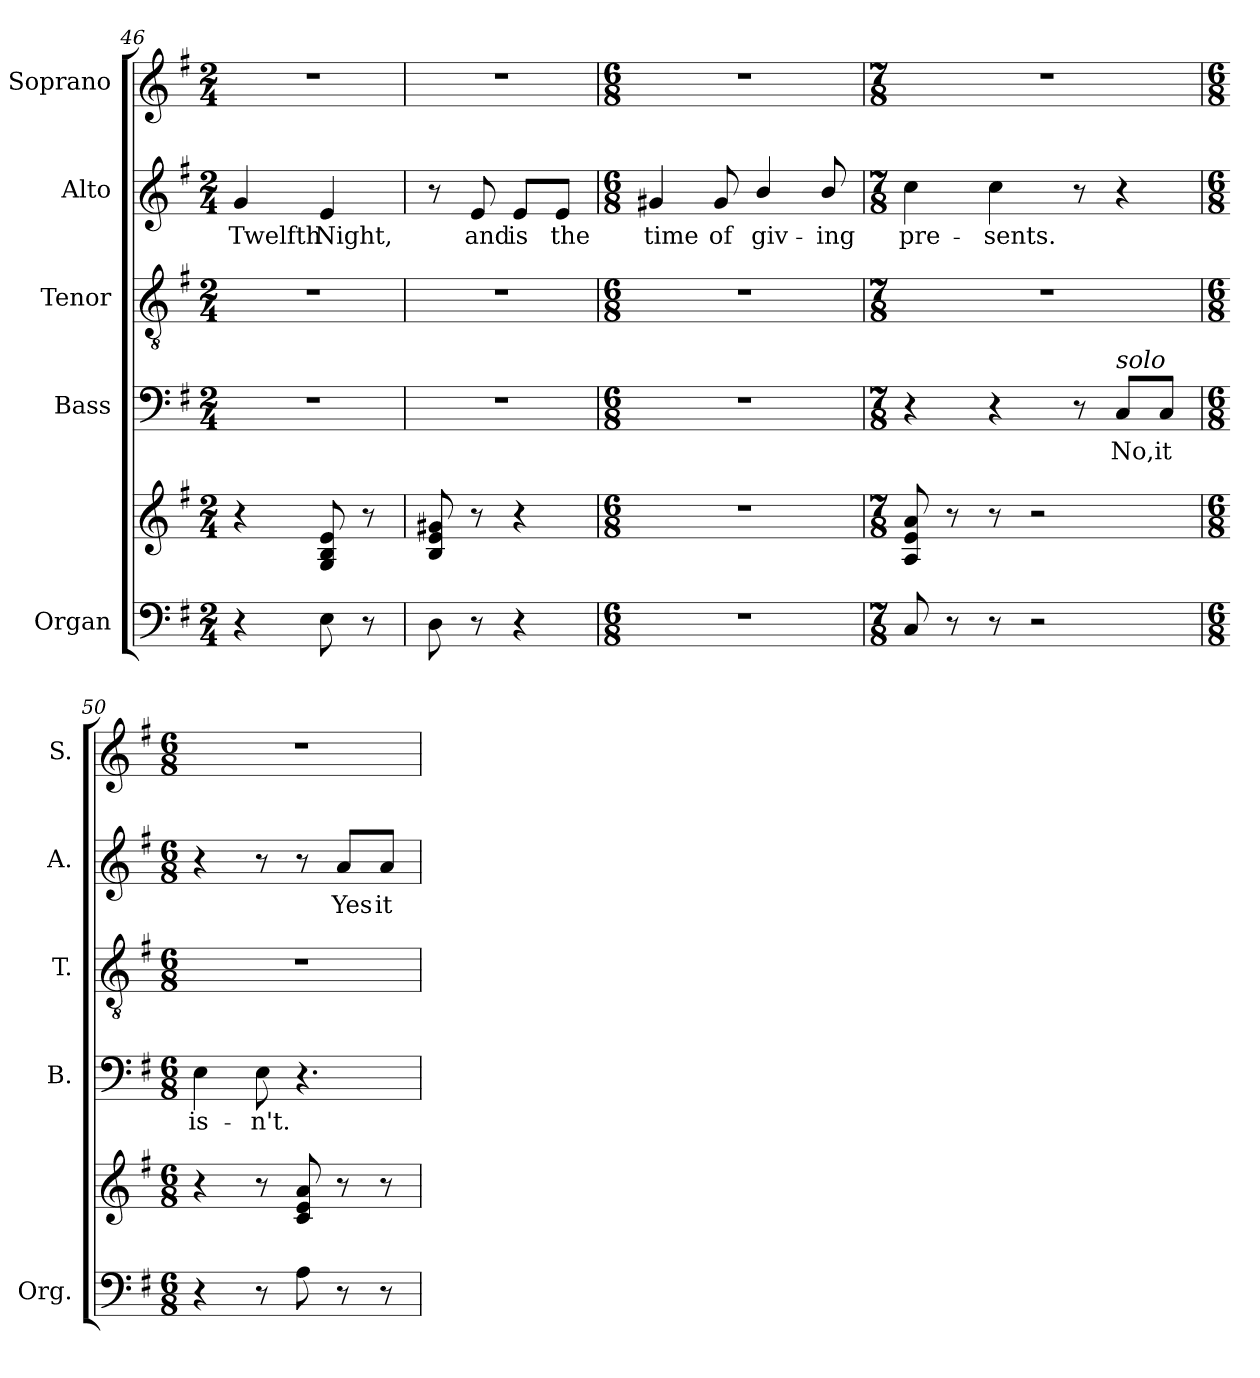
**kern	**kern	**kern	**text	**kern	**kern	**text	**kern
*part5	*part5	*part4	*part4	*part3	*part2	*part2	*part1
*staff6	*staff5	*staff4	*staff4	*staff3	*staff2	*staff2	*staff1
*I"Organ	*	*I"Bass	*	*I"Tenor	*I"Alto	*	*I"Soprano
*I'Org.	*	*I'B.	*	*I'T.	*I'A.	*	*I'S.
*clefF4	*clefG2	*clefF4	*	*clefGv2	*clefG2	*	*clefG2
*	*	*	*	*ITrd7c12	*	*	*
*k[f#]	*k[f#]	*k[f#]	*	*k[f#]	*k[f#]	*	*k[f#]
*G:	*G:	*G:	*	*G:	*G:	*	*G:
*M2/4	*M2/4	*M2/4	*	*M2/4	*M2/4	*	*M2/4
=46	=46	=46	=46	=46	=46	=46	=46
!	!	!LO:N:vis=1	!	!LO:N:vis=1	!	!	!
!	!	!	!	!	!	!LO:LY:b:color=#000000	!LO:N:vis=1
4r	4r	2r	.	2r	4gi/	Twelfth	2r
!	!	!	!	!	!	!LO:LY:b:color=#000000	!
8Ei\	8Gi/ 8Bi 8ei	.	.	.	4ei/	Night,	.
8r	8r	.	.	.	.	.	.
=47	=47	=47	=47	=47	=47	=47	=47
!	!	!LO:N:vis=1	!	!LO:N:vis=1	!	!	!LO:N:vis=1
8Di\	8Bi/ 8ei 8g#Xi	2r	.	2r	8r	.	2r
!	!	!	!	!	!	!LO:LY:b:color=#000000	!
8r	8r	.	.	.	8ei/	and	.
!	!	!	!	!	!	!LO:LY:b:color=#000000	!
4r	4r	.	.	.	8ei/L	is	.
!	!	!	!	!	!	!LO:LY:b:color=#000000	!
.	.	.	.	.	8ei/J	the	.
=48	=48	=48	=48	=48	=48	=48	=48
*M6/8	*M6/8	*M6/8	*	*M6/8	*M6/8	*	*M6/8
!LO:N:vis=1	!LO:N:vis=1	!LO:N:vis=1	!	!LO:N:vis=1	!	!	!
!	!	!	!	!	!	!LO:LY:b:color=#000000	!LO:N:vis=1
2.r	2.r	2.r	.	2.r	4g#Xi/	time	2.r
!	!	!	!	!	!	!LO:LY:b:color=#000000	!
.	.	.	.	.	8g#i/	of	.
!	!	!	!	!	!	!LO:LY:b:color=#000000	!
.	.	.	.	.	4bi/	giv-	.
!	!	!	!	!	!	!LO:LY:b:color=#000000	!
.	.	.	.	.	8bi/	-ing	.
!!LO:PB:g=z
=49	=49	=49	=49	=49	=49	=49	=49
*M7/8	*M7/8	*M7/8	*	*M7/8	*M7/8	*	*M7/8
!	!	!	!	!LO:N:vis=1	!	!	!
!	!	!	!	!	!	!LO:LY:b:color=#000000	!LO:N:vis=1
8Ci/	8Ai/ 8ei 8ai	4r	.	2..r	4cci\	pre-	2..r
8r	8r	.	.	.	.	.	.
!	!	!	!	!	!	!LO:LY:b:color=#000000	!
8r	8r	4r	.	.	4cci\	-sents.	.
2r	2r	.	.	.	.	.	.
.	.	8r	.	.	8r	.	.
!	!	!LO:TX:a:i:t=solo	!	!	!	!	!
!	!	!	!LO:LY:b:color=#000000	!	!	!	!
.	.	8Ci/L	No,	.	4r	.	.
!	!	!	!LO:LY:b:color=#000000	!	!	!	!
.	.	8Ci/J	it	.	.	.	.
=50	=50	=50	=50	=50	=50	=50	=50
*M6/8	*M6/8	*M6/8	*	*M6/8	*M6/8	*	*M6/8
!	!	!	!LO:LY:b:color=#000000	!LO:N:vis=1	!	!	!LO:N:vis=1
4r	4r	4Ei\	is-	2.r	4r	.	2.r
!	!	!	!LO:LY:b:color=#000000	!	!	!	!
8r	8r	8Ei\	-n't.	.	8r	.	.
8Ai\	8ci/ 8ei 8ai	4.r	.	.	8r	.	.
!	!	!	!	!	!	!LO:LY:b:color=#000000	!
8r	8r	.	.	.	8ai/L	Yes	.
!	!	!	!	!	!	!LO:LY:b:color=#000000	!
8r	8r	.	.	.	8ai/J	it	.
=	=	=	=	=	=	=	=
*-	*-	*-	*-	*-	*-	*-	*-
